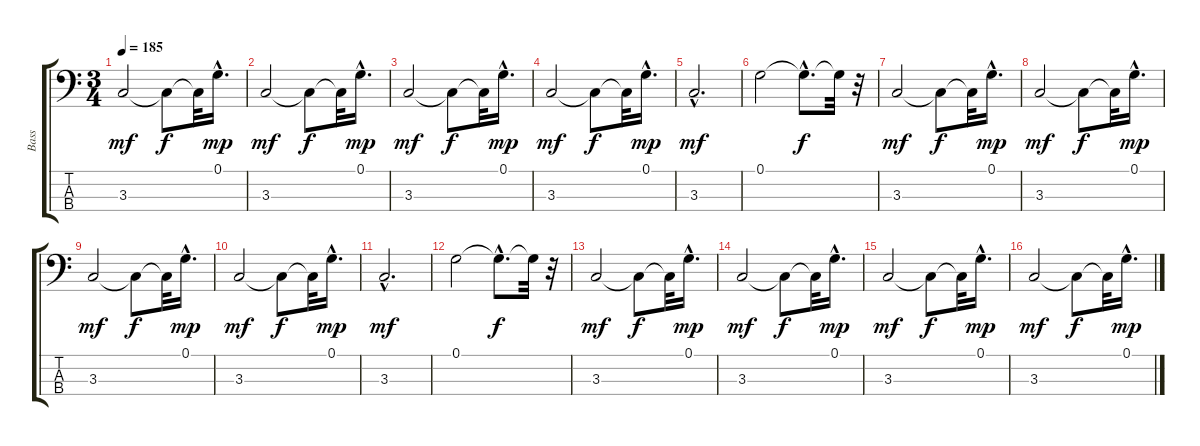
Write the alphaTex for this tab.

\track ("Bass   " "Bass   ") {instrument slapbass1}
\staff {score tabs}
\tuning (G2 D2 A1 E1) {hide}
\ts (3 4)
\tempo 185
\clef f4
\ks c
3.3.2{dy mf} 3.3{t}.8{dy f} 3.3{t}.32 0.1{hac}.16{d dy mp} |
3.3.2{dy mf} 3.3{t}.8{dy f} 3.3{t}.32 0.1{hac}.16{d dy mp} |
3.3.2{dy mf} 3.3{t}.8{dy f} 3.3{t}.32 0.1{hac}.16{d dy mp} |
3.3.2{dy mf} 3.3{t}.8{dy f} 3.3{t}.32 0.1{hac}.16{d dy mp} |
3.3{hac}.2{d dy mf} |
0.1.2 0.1{hac t}.8{d dy f} 0.1{t}.32 r.32 |
3.3.2{dy mf} 3.3{t}.8{dy f} 3.3{t}.32 0.1{hac}.16{d dy mp} |
3.3.2{dy mf} 3.3{t}.8{dy f} 3.3{t}.32 0.1{hac}.16{d dy mp} |
3.3.2{dy mf} 3.3{t}.8{dy f} 3.3{t}.32 0.1{hac}.16{d dy mp} |
3.3.2{dy mf} 3.3{t}.8{dy f} 3.3{t}.32 0.1{hac}.16{d dy mp} |
3.3{hac}.2{d dy mf} |
0.1.2 0.1{hac t}.8{d dy f} 0.1{t}.32 r.32 |
3.3.2{dy mf} 3.3{t}.8{dy f} 3.3{t}.32 0.1{hac}.16{d dy mp} |
3.3.2{dy mf} 3.3{t}.8{dy f} 3.3{t}.32 0.1{hac}.16{d dy mp} |
3.3.2{dy mf} 3.3{t}.8{dy f} 3.3{t}.32 0.1{hac}.16{d dy mp} |
3.3.2{dy mf} 3.3{t}.8{dy f} 3.3{t}.32 0.1{hac}.16{d dy mp}
